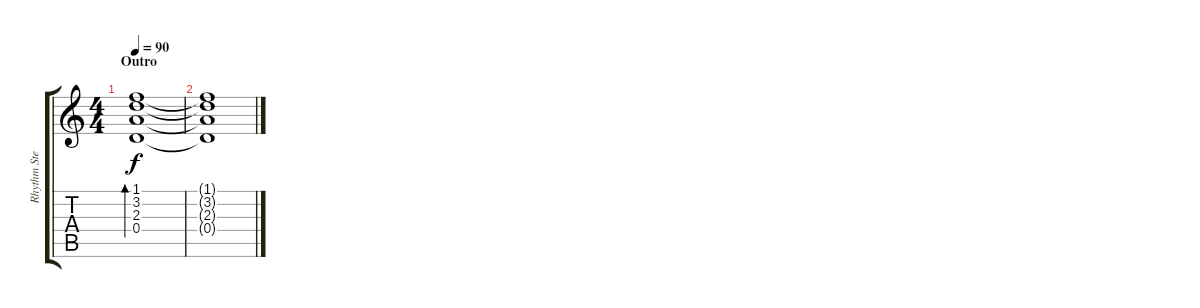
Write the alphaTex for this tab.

\track ("Rhythm Steel" "Rhythm Ste") {instrument acousticguitarsteel}
\staff {score tabs}
\tuning (E4 B3 G3 D3 A2 E2) {hide}
\ts (4 4)
\section ("" "Outro")
\tempo 90
\clef g2
\ks c
(1.1 3.2 2.3 0.4).1{bd 480 dy f} |
(1.1{t} 3.2{t} 2.3{t} 0.4{t}).1
